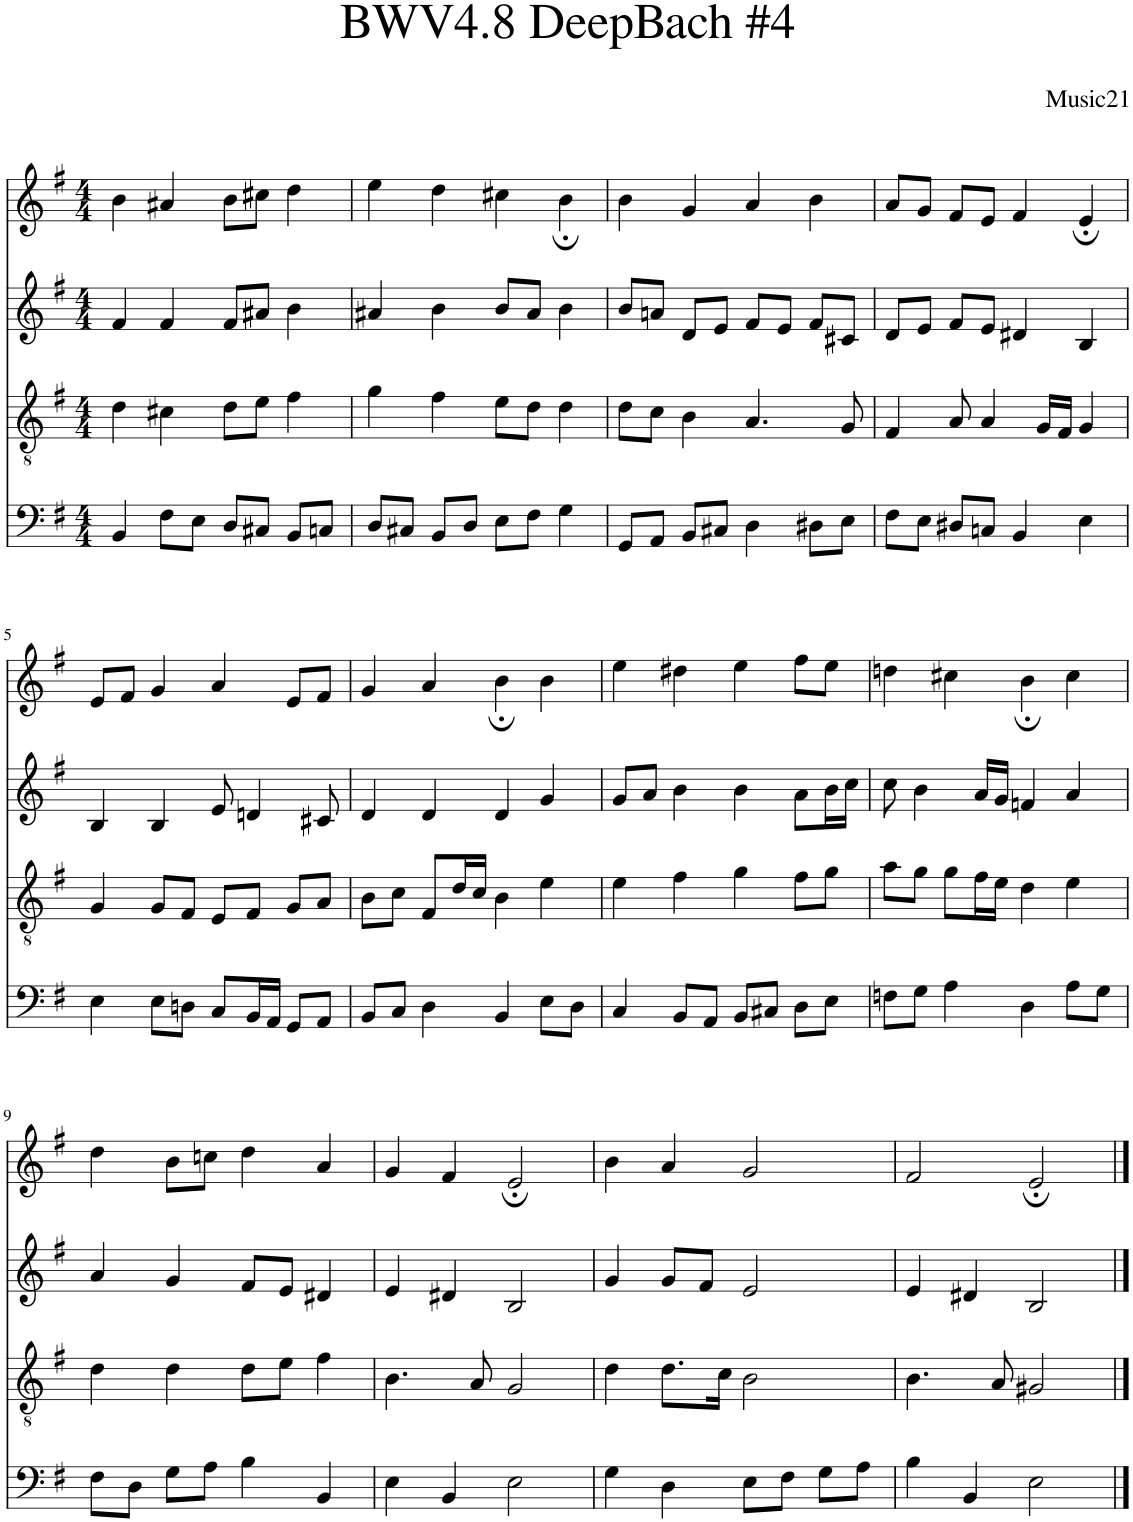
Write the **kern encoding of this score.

**kern	**kern	**kern	**kern
*part4	*part3	*part2	*part1
*staff4	*staff3	*staff2	*staff1
*I"Piano	*I"Piano	*I"Piano	*I"Piano
*I'Pno	*I'Pno	*I'Pno	*I'Pno
*clefF4	*clefGv2	*clefG2	*clefG2
*k[f#]	*k[f#]	*k[f#]	*k[f#]
*M4/4	*M4/4	*M4/4	*M4/4
=1	=1	=1	=1
4BB/	4d\	4f#/	4b\
8F#\L	4c#X\	4f#/	4a#X/
8E\J	.	.	.
8D/L	8d\L	8f#/L	8b\L
8C#X/J	8e\J	8a#X/J	8cc#X\J
8BB/L	4f#\	4b\	4dd\
8Cn/J	.	.	.
=2	=2	=2	=2
8D/L	4g\	4a#X/	4ee\
8C#X/J	.	.	.
8BB/L	4f#\	4b\	4dd\
8D/J	.	.	.
8E\L	8e\L	8b/L	4cc#X\
8F#\J	8d\J	8a#/J	.
4G\	4d\	4b\	4b;\
=3	=3	=3	=3
8GG/L	8d\L	8b/L	4b\
8AA/J	8c\J	8an/J	.
8BB/L	4B\	8d/L	4g/
8C#X/J	.	8e/J	.
4D\	4.A/	8f#/L	4a/
.	.	8e/J	.
8D#X\L	.	8f#/L	4b\
8E\J	8G/	8c#X/J	.
=4	=4	=4	=4
8F#\L	4F#/	8d/L	8a/L
8E\J	.	8e/J	8g/J
8D#X/L	8A/	8f#/L	8f#/L
8Cn/J	4A/	8e/J	8e/J
4BB/	.	4d#X/	4f#/
.	16G/LL	.	.
.	16F#/JJ	.	.
4E\	4G/	4B/	4e;/
!!LO:LB:g=z
=5	=5	=5	=5
4E\	4G/	4B/	8e/L
.	.	.	8f#/J
8E\L	8G/L	4B/	4g/
8Dn\J	8F#/J	.	.
8C/L	8E/L	8e/	4a/
16BB/L	8F#/J	4dn/	.
16AA/JJ	.	.	.
8GG/L	8G/L	.	8e/L
8AA/J	8A/J	8c#X/	8f#/J
=6	=6	=6	=6
8BB/L	8B\L	4d/	4g/
8C/J	8c\J	.	.
4D\	8F#/L	4d/	4a/
.	16d/L	.	.
.	16c/JJ	.	.
4BB/	4B\	4d/	4b;\
8E\L	4e\	4g/	4b\
8D\J	.	.	.
=7	=7	=7	=7
4C/	4e\	8g/L	4ee\
.	.	8a/J	.
8BB/L	4f#\	4b\	4dd#X\
8AA/J	.	.	.
8BB/L	4g\	4b\	4ee\
8C#X/J	.	.	.
8D\L	8f#\L	8a\L	8ff#\L
8E\J	8g\J	16b\L	8ee\J
.	.	16cc\JJ	.
=8	=8	=8	=8
8Fn\L	8a\L	8cc\	4ddn\
8G\J	8g\J	4b\	.
4A\	8g\L	.	4cc#X\
.	16f#\L	16a/LL	.
.	16e\JJ	16g/JJ	.
4D\	4d\	4fn/	4b;\
8A\L	4e\	4a/	4cc#\
8G\J	.	.	.
!!LO:LB:g=z
=9	=9	=9	=9
8F#\L	4d\	4a/	4dd\
8D\J	.	.	.
8G\L	4d\	4g/	8b\L
8A\J	.	.	8ccn\J
4B\	8d\L	8f#/L	4dd\
.	8e\J	8e/J	.
4BB/	4f#\	4d#X/	4a/
=10	=10	=10	=10
4E\	4.B\	4e/	4g/
4BB/	.	4d#X/	4f#/
.	8A/	.	.
2E\	2G/	2B/	2e;/
=11	=11	=11	=11
4G\	4d\	4g/	4b\
4D\	8.d\L	8g/L	4a/
.	.	8f#/J	.
.	16c\Jk	.	.
8E\L	2B\	2e/	2g/
8F#\J	.	.	.
8G\L	.	.	.
8A\J	.	.	.
=12	=12	=12	=12
4B\	4.B\	4e/	2f#/
4BB/	.	4d#X/	.
.	8A/	.	.
2E\	2G#X/	2B/	2e;/
==	==	==	==
*-	*-	*-	*-
